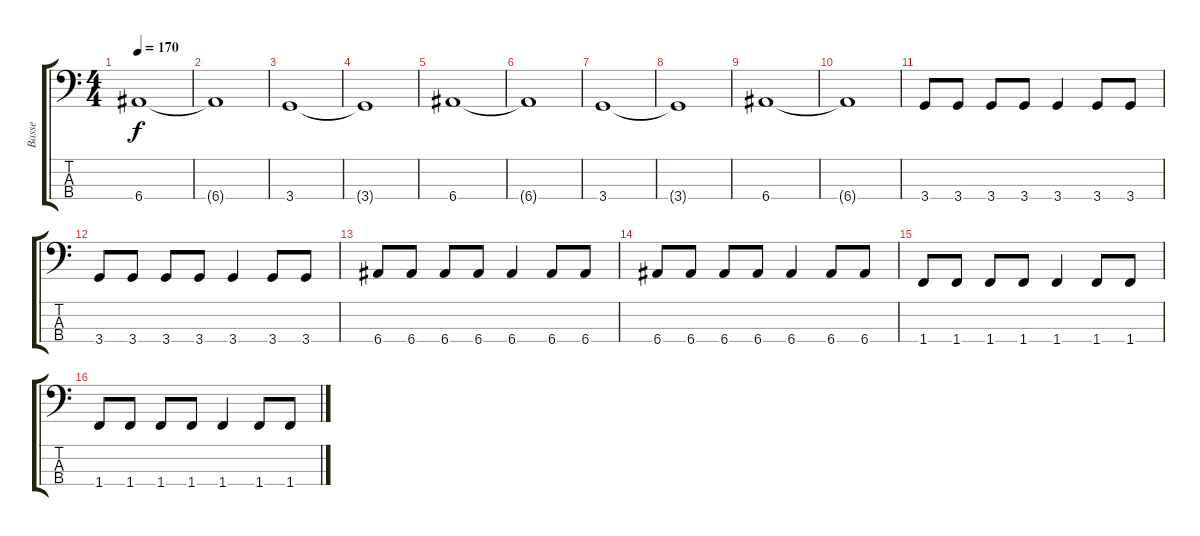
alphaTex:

\track ("Basse" "Basse") {instrument electricbassfinger}
\staff {score tabs}
\tuning (G2 D2 A1 E1) {hide}
\ts (4 4)
\tempo 170
\clef f4
\ks c
6.4.1{dy f} |
6.4{t}.1 |
3.4.1 |
3.4{t}.1 |
6.4.1 |
6.4{t}.1 |
3.4.1 |
3.4{t}.1 |
6.4.1 |
6.4{t}.1 |
3.4.8 3.4.8 3.4.8 3.4.8 3.4.4 3.4.8 3.4.8 |
3.4.8 3.4.8 3.4.8 3.4.8 3.4.4 3.4.8 3.4.8 |
6.4.8 6.4.8 6.4.8 6.4.8 6.4.4 6.4.8 6.4.8 |
6.4.8 6.4.8 6.4.8 6.4.8 6.4.4 6.4.8 6.4.8 |
1.4.8 1.4.8 1.4.8 1.4.8 1.4.4 1.4.8 1.4.8 |
1.4.8 1.4.8 1.4.8 1.4.8 1.4.4 1.4.8 1.4.8
